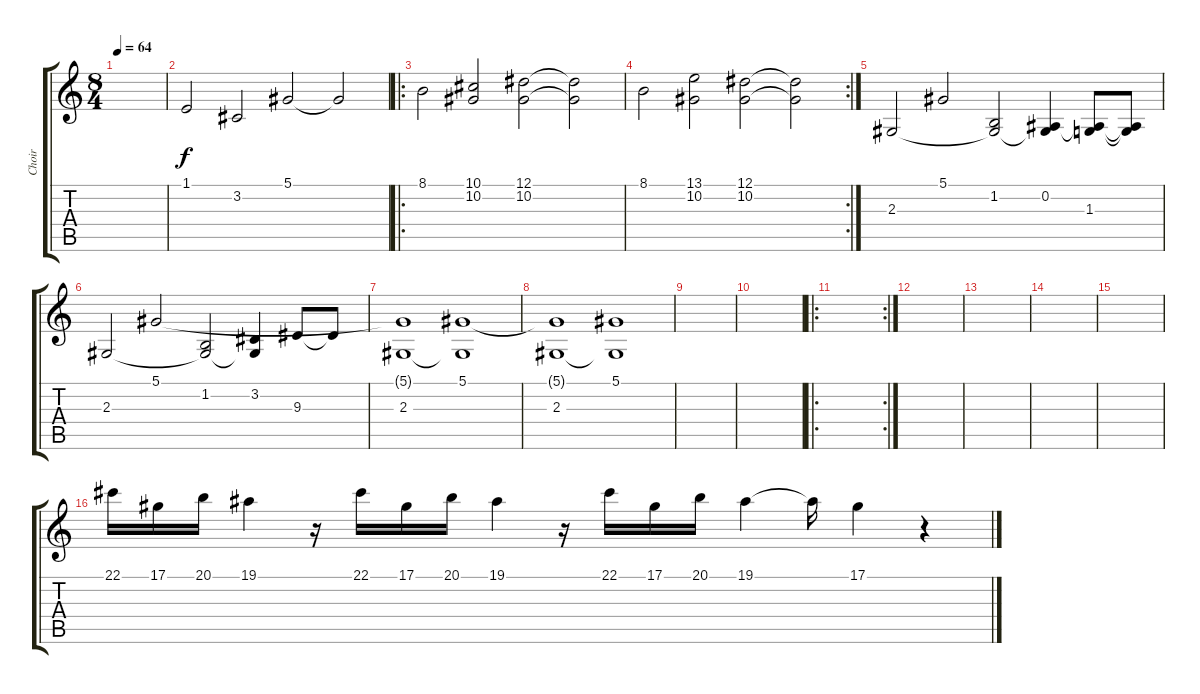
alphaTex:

\track ("Choir" "Choir") {instrument synthvoice}
\staff {score tabs}
\tuning (Eb4 Bb3 Gb3 Db3 Ab2 Eb2) {hide}
\ts (8 4)
\tempo 64
\clef g2
\ks c
|
1.1.2 3.2.2 5.1.2 5.1{t}.2 |
\ro
8.1.2 (10.1 10.2).2 (12.1 10.2).2 (12.1{t} 10.2{t}).2 |
\rc 2
8.1.2 (13.1 10.2).2 (12.1 10.2).2 (12.1{t} 10.2{t}).2 |
2.3.2 5.1.2 (1.2 2.3{t}).2 (0.2 2.3{t}).4 (0.2{t} 1.3).8 (0.2{t} 1.3{t}).8 |
2.3.2 5.1.2 (1.2 2.3{t}).2 (3.2 2.3{t}).4 9.3.8 9.3{t}.8 |
(5.1{t} 2.3).1 (5.1 2.3{t}).1 |
(5.1{t} 2.3).1 (5.1 2.3{t}).1 |
|
|
\ro
\rc 2
|
|
|
|
|
22.1.16 17.1.16 20.1.16 19.1.4 r.16 22.1.16 17.1.16 20.1.16 19.1.4 r.16 22.1.16 17.1.16 20.1.16 19.1.4 19.1{t}.16 17.1.4 r.4
